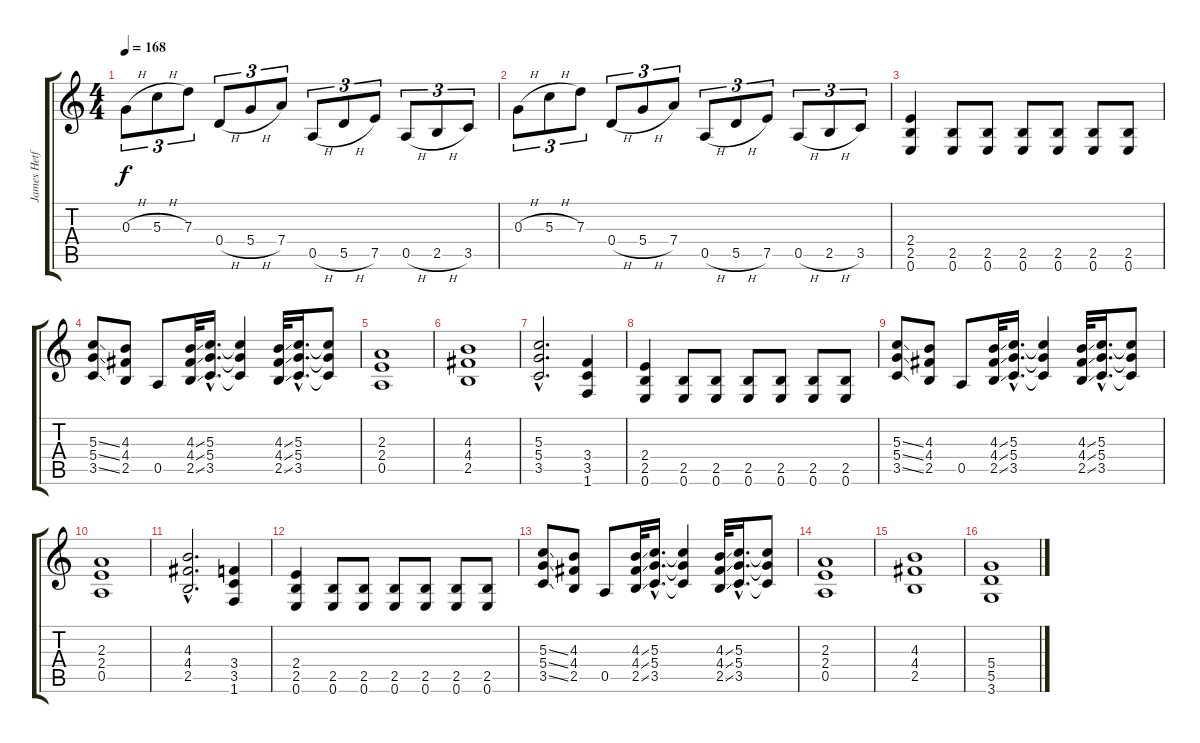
\track ("James Hetfield Distortion" "James Hetf") {instrument distortionguitar}
\staff {score tabs}
\tuning (E4 B3 G3 D3 A2 E2) {hide}
\ts (4 4)
\tempo 168
\clef g2
\ks c
0.3{h}.8{tu (3 2) dy f} 5.3{h}.8{tu (3 2)} 7.3.8{tu (3 2)} 0.4{h}.8{tu (3 2)} 5.4{h}.8{tu (3 2)} 7.4.8{tu (3 2)} 0.5{h}.8{tu (3 2)} 5.5{h}.8{tu (3 2)} 7.5.8{tu (3 2)} 0.5{h}.8{tu (3 2)} 2.5{h}.8{tu (3 2)} 3.5.8{tu (3 2)} |
0.3{h}.8{tu (3 2)} 5.3{h}.8{tu (3 2)} 7.3.8{tu (3 2)} 0.4{h}.8{tu (3 2)} 5.4{h}.8{tu (3 2)} 7.4.8{tu (3 2)} 0.5{h}.8{tu (3 2)} 5.5{h}.8{tu (3 2)} 7.5.8{tu (3 2)} 0.5{h}.8{tu (3 2)} 2.5{h}.8{tu (3 2)} 3.5.8{tu (3 2)} |
(2.4 2.5 0.6).4 (2.5 0.6).8 (2.5 0.6).8 (2.5 0.6).8 (2.5 0.6).8 (2.5 0.6).8 (2.5 0.6).8 |
(5.3{ss} 5.4{ss} 3.5{ss}).8 (4.3 4.4 2.5).8 0.5.8 (4.3{ss} 4.4{ss} 2.5{ss}).32 (5.3{hac} 5.4{hac} 3.5{hac}).16{d} (5.3{t} 5.4{t} 3.5{t}).4 (4.3{ss} 4.4{ss} 2.5{ss}).32 (5.3{hac} 5.4{hac} 3.5{hac}).16{d} (5.3{t} 5.4{t} 3.5{t}).8 |
(2.3 2.4 0.5).1 |
(4.3 4.4 2.5).1 |
(5.3{hac} 5.4{hac} 3.5{hac}).2{d} (3.4 3.5 1.6).4 |
(2.4 2.5 0.6).4 (2.5 0.6).8 (2.5 0.6).8 (2.5 0.6).8 (2.5 0.6).8 (2.5 0.6).8 (2.5 0.6).8 |
(5.3{ss} 5.4{ss} 3.5{ss}).8 (4.3 4.4 2.5).8 0.5.8 (4.3{ss} 4.4{ss} 2.5{ss}).32 (5.3{hac} 5.4{hac} 3.5{hac}).16{d} (5.3{t} 5.4{t} 3.5{t}).4 (4.3{ss} 4.4{ss} 2.5{ss}).32 (5.3{hac} 5.4{hac} 3.5{hac}).16{d} (5.3{t} 5.4{t} 3.5{t}).8 |
(2.3 2.4 0.5).1 |
(4.3{hac} 4.4{hac} 2.5{hac}).2{d} (3.4 3.5 1.6).4 |
(2.4 2.5 0.6).4 (2.5 0.6).8 (2.5 0.6).8 (2.5 0.6).8 (2.5 0.6).8 (2.5 0.6).8 (2.5 0.6).8 |
(5.3{ss} 5.4{ss} 3.5{ss}).8 (4.3 4.4 2.5).8 0.5.8 (4.3{ss} 4.4{ss} 2.5{ss}).32 (5.3{hac} 5.4{hac} 3.5{hac}).16{d} (5.3{t} 5.4{t} 3.5{t}).4 (4.3{ss} 4.4{ss} 2.5{ss}).32 (5.3{hac} 5.4{hac} 3.5{hac}).16{d} (5.3{t} 5.4{t} 3.5{t}).8 |
(2.3 2.4 0.5).1 |
(4.3 4.4 2.5).1 |
(5.4 5.5 3.6).1
